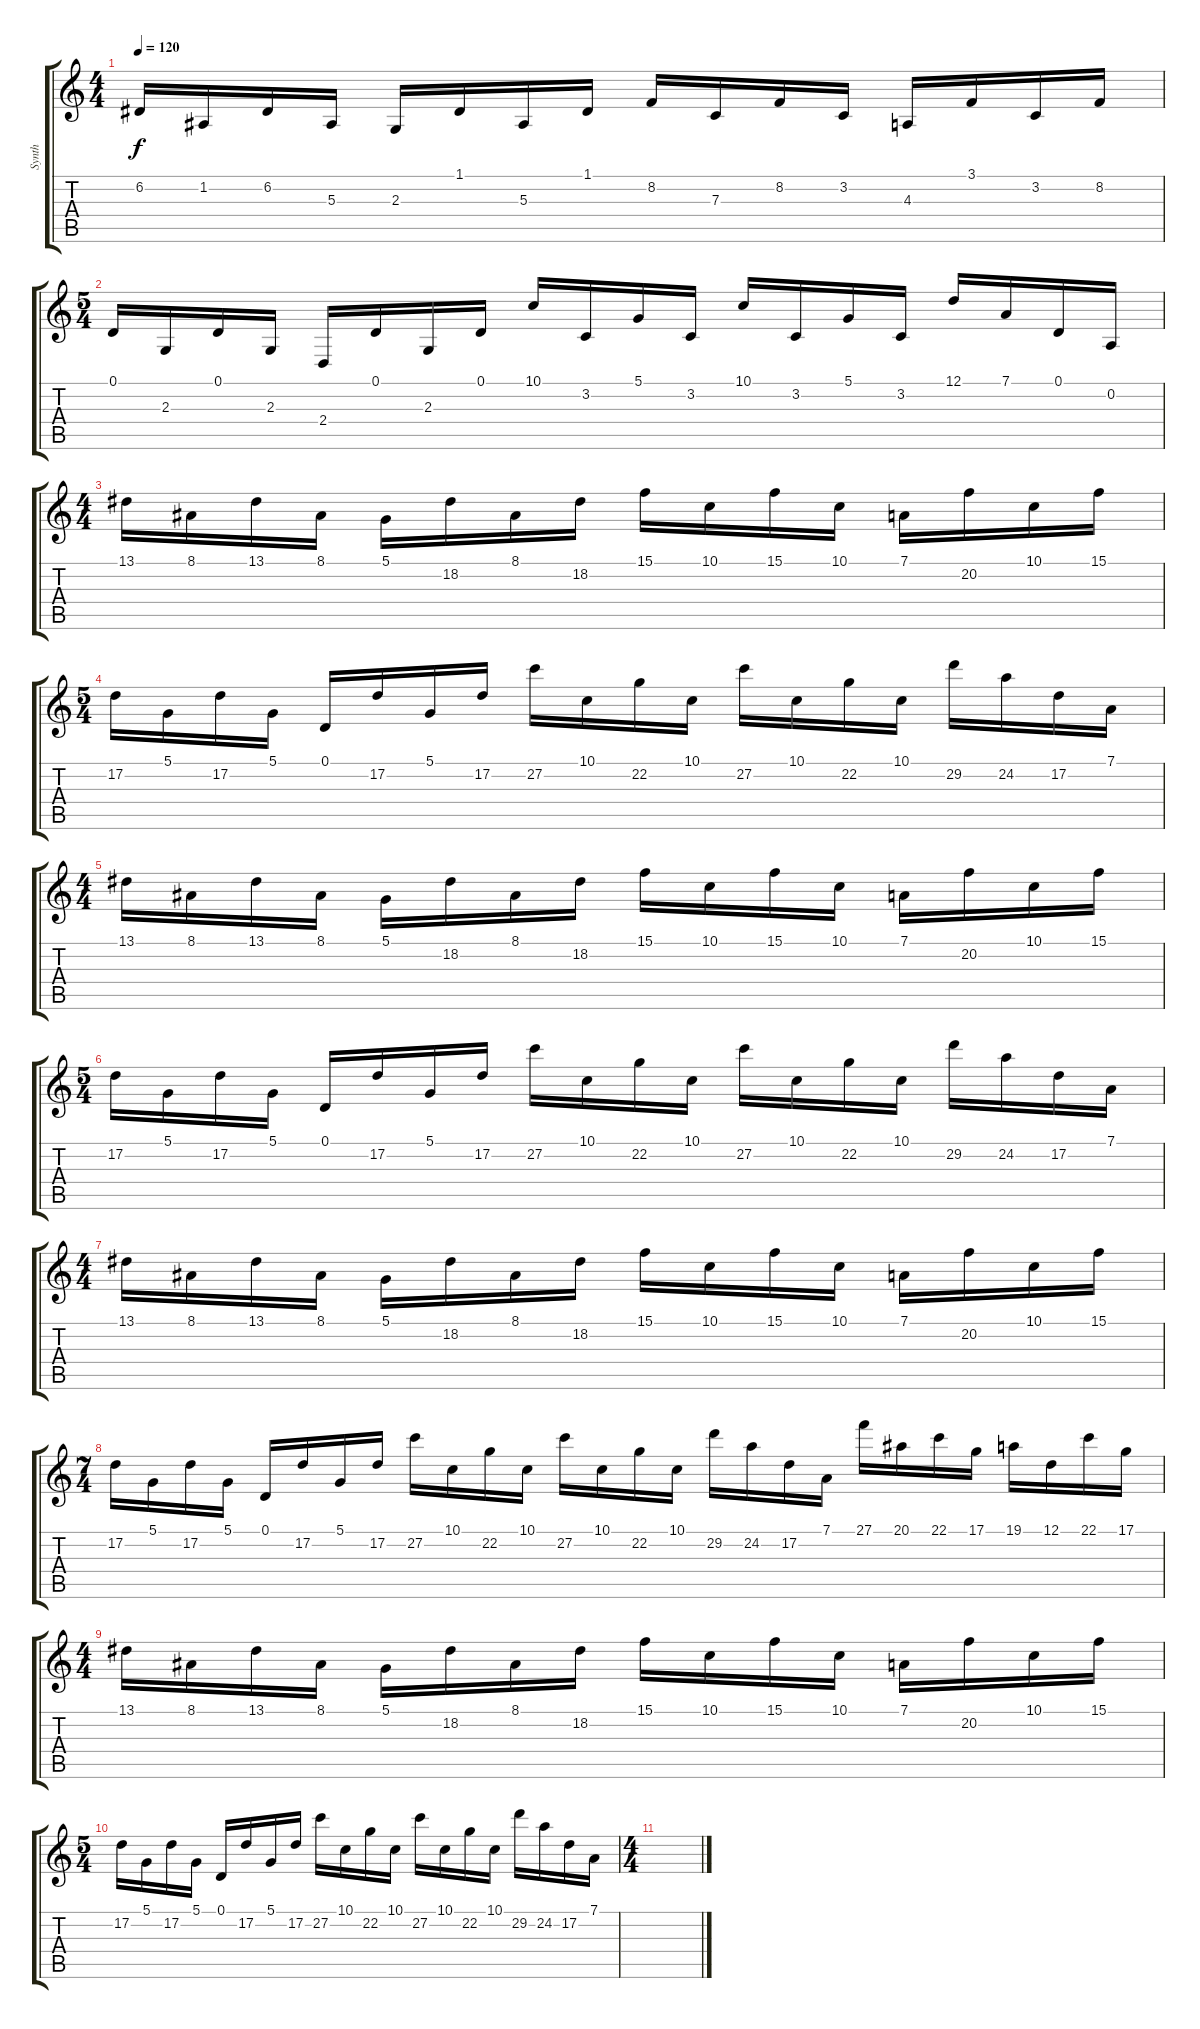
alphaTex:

\track ("Synth" "Synth") {instrument piccolo}
\staff {score tabs}
\tuning (D4 A3 F3 C3 G2 D2) {hide}
\ts (4 4)
\tempo 120
\clef g2
\ks c
6.2.16{dy f instrument lead2sawtooth} 1.2.16 6.2.16 5.3.16 2.3.16 1.1.16 5.3.16 1.1.16 8.2.16 7.3.16 8.2.16 3.2.16 4.3.16 3.1.16 3.2.16 8.2.16 |
\ts (5 4)
0.1.16 2.3.16 0.1.16 2.3.16 2.4.16 0.1.16 2.3.16 0.1.16 10.1.16 3.2.16 5.1.16 3.2.16 10.1.16 3.2.16 5.1.16 3.2.16 12.1.16 7.1.16 0.1.16 0.2.16 |
\ts (4 4)
13.1.16{instrument lead2sawtooth} 8.1.16 13.1.16 8.1.16 5.1.16 18.2.16 8.1.16 18.2.16 15.1.16 10.1.16 15.1.16 10.1.16 7.1.16 20.2.16 10.1.16 15.1.16 |
\ts (5 4)
17.2.16 5.1.16 17.2.16 5.1.16 0.1.16 17.2.16 5.1.16 17.2.16 27.2.16 10.1.16 22.2.16 10.1.16 27.2.16 10.1.16 22.2.16 10.1.16 29.2.16 24.2.16 17.2.16 7.1.16 |
\ts (4 4)
13.1.16{instrument lead2sawtooth} 8.1.16 13.1.16 8.1.16 5.1.16 18.2.16 8.1.16 18.2.16 15.1.16 10.1.16 15.1.16 10.1.16 7.1.16 20.2.16 10.1.16 15.1.16 |
\ts (5 4)
17.2.16 5.1.16 17.2.16 5.1.16 0.1.16 17.2.16 5.1.16 17.2.16 27.2.16 10.1.16 22.2.16 10.1.16 27.2.16 10.1.16 22.2.16 10.1.16 29.2.16 24.2.16 17.2.16 7.1.16 |
\ts (4 4)
13.1.16{instrument lead2sawtooth} 8.1.16 13.1.16 8.1.16 5.1.16 18.2.16 8.1.16 18.2.16 15.1.16 10.1.16 15.1.16 10.1.16 7.1.16 20.2.16 10.1.16 15.1.16 |
\ts (7 4)
17.2.16 5.1.16 17.2.16 5.1.16 0.1.16 17.2.16 5.1.16 17.2.16 27.2.16 10.1.16 22.2.16 10.1.16 27.2.16 10.1.16 22.2.16 10.1.16 29.2.16 24.2.16 17.2.16 7.1.16 27.1.16 20.1.16 22.1.16 17.1.16 19.1.16 12.1.16 22.1.16 17.1.16 |
\ts (4 4)
13.1.16{instrument lead2sawtooth} 8.1.16 13.1.16 8.1.16 5.1.16 18.2.16 8.1.16 18.2.16 15.1.16 10.1.16 15.1.16 10.1.16 7.1.16 20.2.16 10.1.16 15.1.16 |
\ts (5 4)
17.2.16 5.1.16 17.2.16 5.1.16 0.1.16 17.2.16 5.1.16 17.2.16 27.2.16 10.1.16 22.2.16 10.1.16 27.2.16 10.1.16 22.2.16 10.1.16 29.2.16 24.2.16 17.2.16 7.1.16 |
\ts (4 4)
